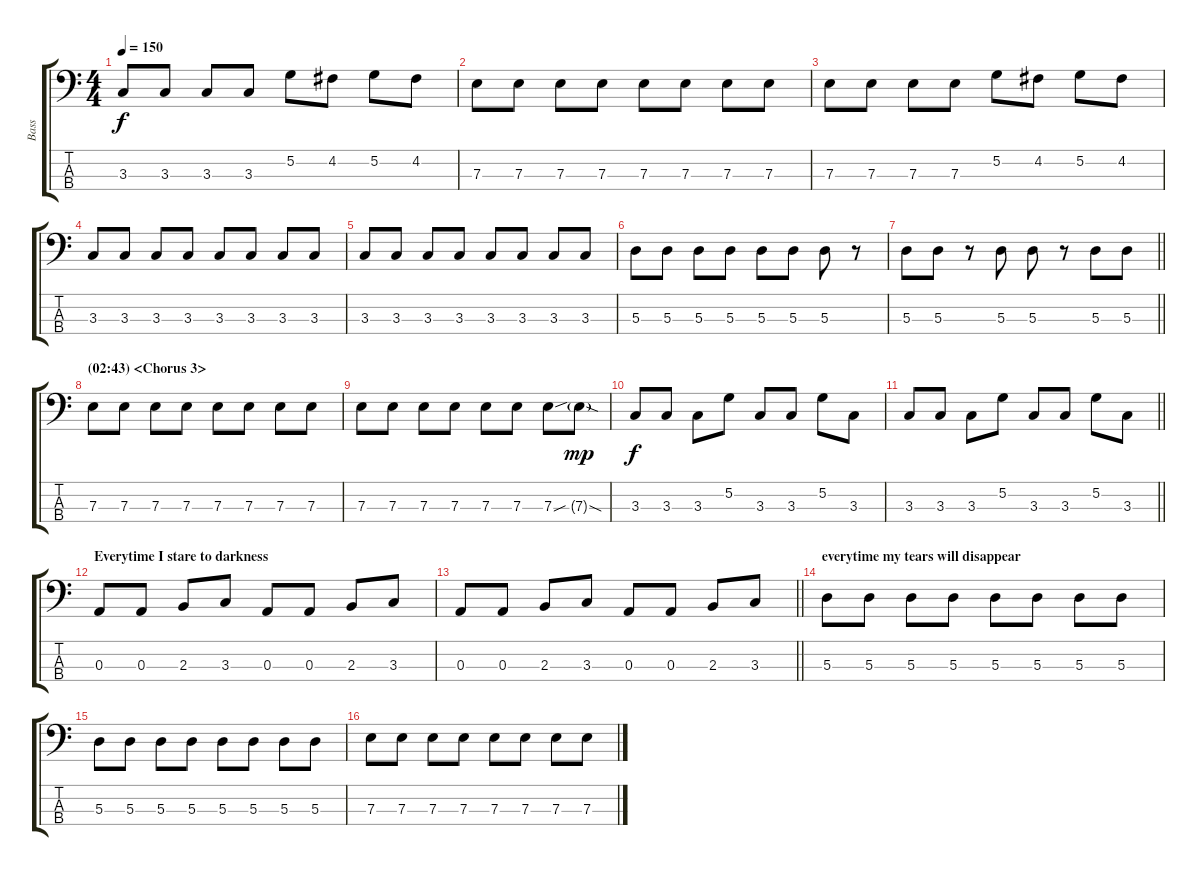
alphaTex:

\track ("Bass" "Bass") {instrument electricbassfinger}
\staff {score tabs}
\tuning (G2 D2 A1 E1) {hide}
\ts (4 4)
\tempo 150
\clef f4
\ks c
3.3.8{dy f} 3.3.8 3.3.8 3.3.8 5.2.8 4.2.8 5.2.8 4.2.8 |
7.3.8 7.3.8 7.3.8 7.3.8 7.3.8 7.3.8 7.3.8 7.3.8 |
7.3.8 7.3.8 7.3.8 7.3.8 5.2.8 4.2.8 5.2.8 4.2.8 |
3.3.8 3.3.8 3.3.8 3.3.8 3.3.8 3.3.8 3.3.8 3.3.8 |
3.3.8 3.3.8 3.3.8 3.3.8 3.3.8 3.3.8 3.3.8 3.3.8 |
5.3.8 5.3.8 5.3.8 5.3.8 5.3.8 5.3.8 5.3.8 r.8 |
\barLineRight lightlight
5.3.8 5.3.8 r.8 5.3.8 5.3.8 r.8 5.3.8 5.3.8 |
\section ("" "(02:43) <Chorus 3>")
7.3.8 7.3.8 7.3.8 7.3.8 7.3.8 7.3.8 7.3.8 7.3.8 |
7.3.8 7.3.8 7.3.8 7.3.8 7.3.8 7.3.8 7.3{sou}.8 7.3{sod g}.8{dy mp} |
3.3.8{dy f} 3.3.8 3.3.8 5.2.8 3.3.8 3.3.8 5.2.8 3.3.8 |
\barLineRight lightlight
3.3.8 3.3.8 3.3.8 5.2.8 3.3.8 3.3.8 5.2.8 3.3.8 |
\section ("" "Everytime I stare to darkness")
0.3.8 0.3.8 2.3.8 3.3.8 0.3.8 0.3.8 2.3.8 3.3.8 |
\barLineRight lightlight
0.3.8 0.3.8 2.3.8 3.3.8 0.3.8 0.3.8 2.3.8 3.3.8 |
\section ("" "everytime my tears will disappear")
5.3.8 5.3.8 5.3.8 5.3.8 5.3.8 5.3.8 5.3.8 5.3.8 |
5.3.8 5.3.8 5.3.8 5.3.8 5.3.8 5.3.8 5.3.8 5.3.8 |
7.3.8 7.3.8 7.3.8 7.3.8 7.3.8 7.3.8 7.3.8 7.3.8
